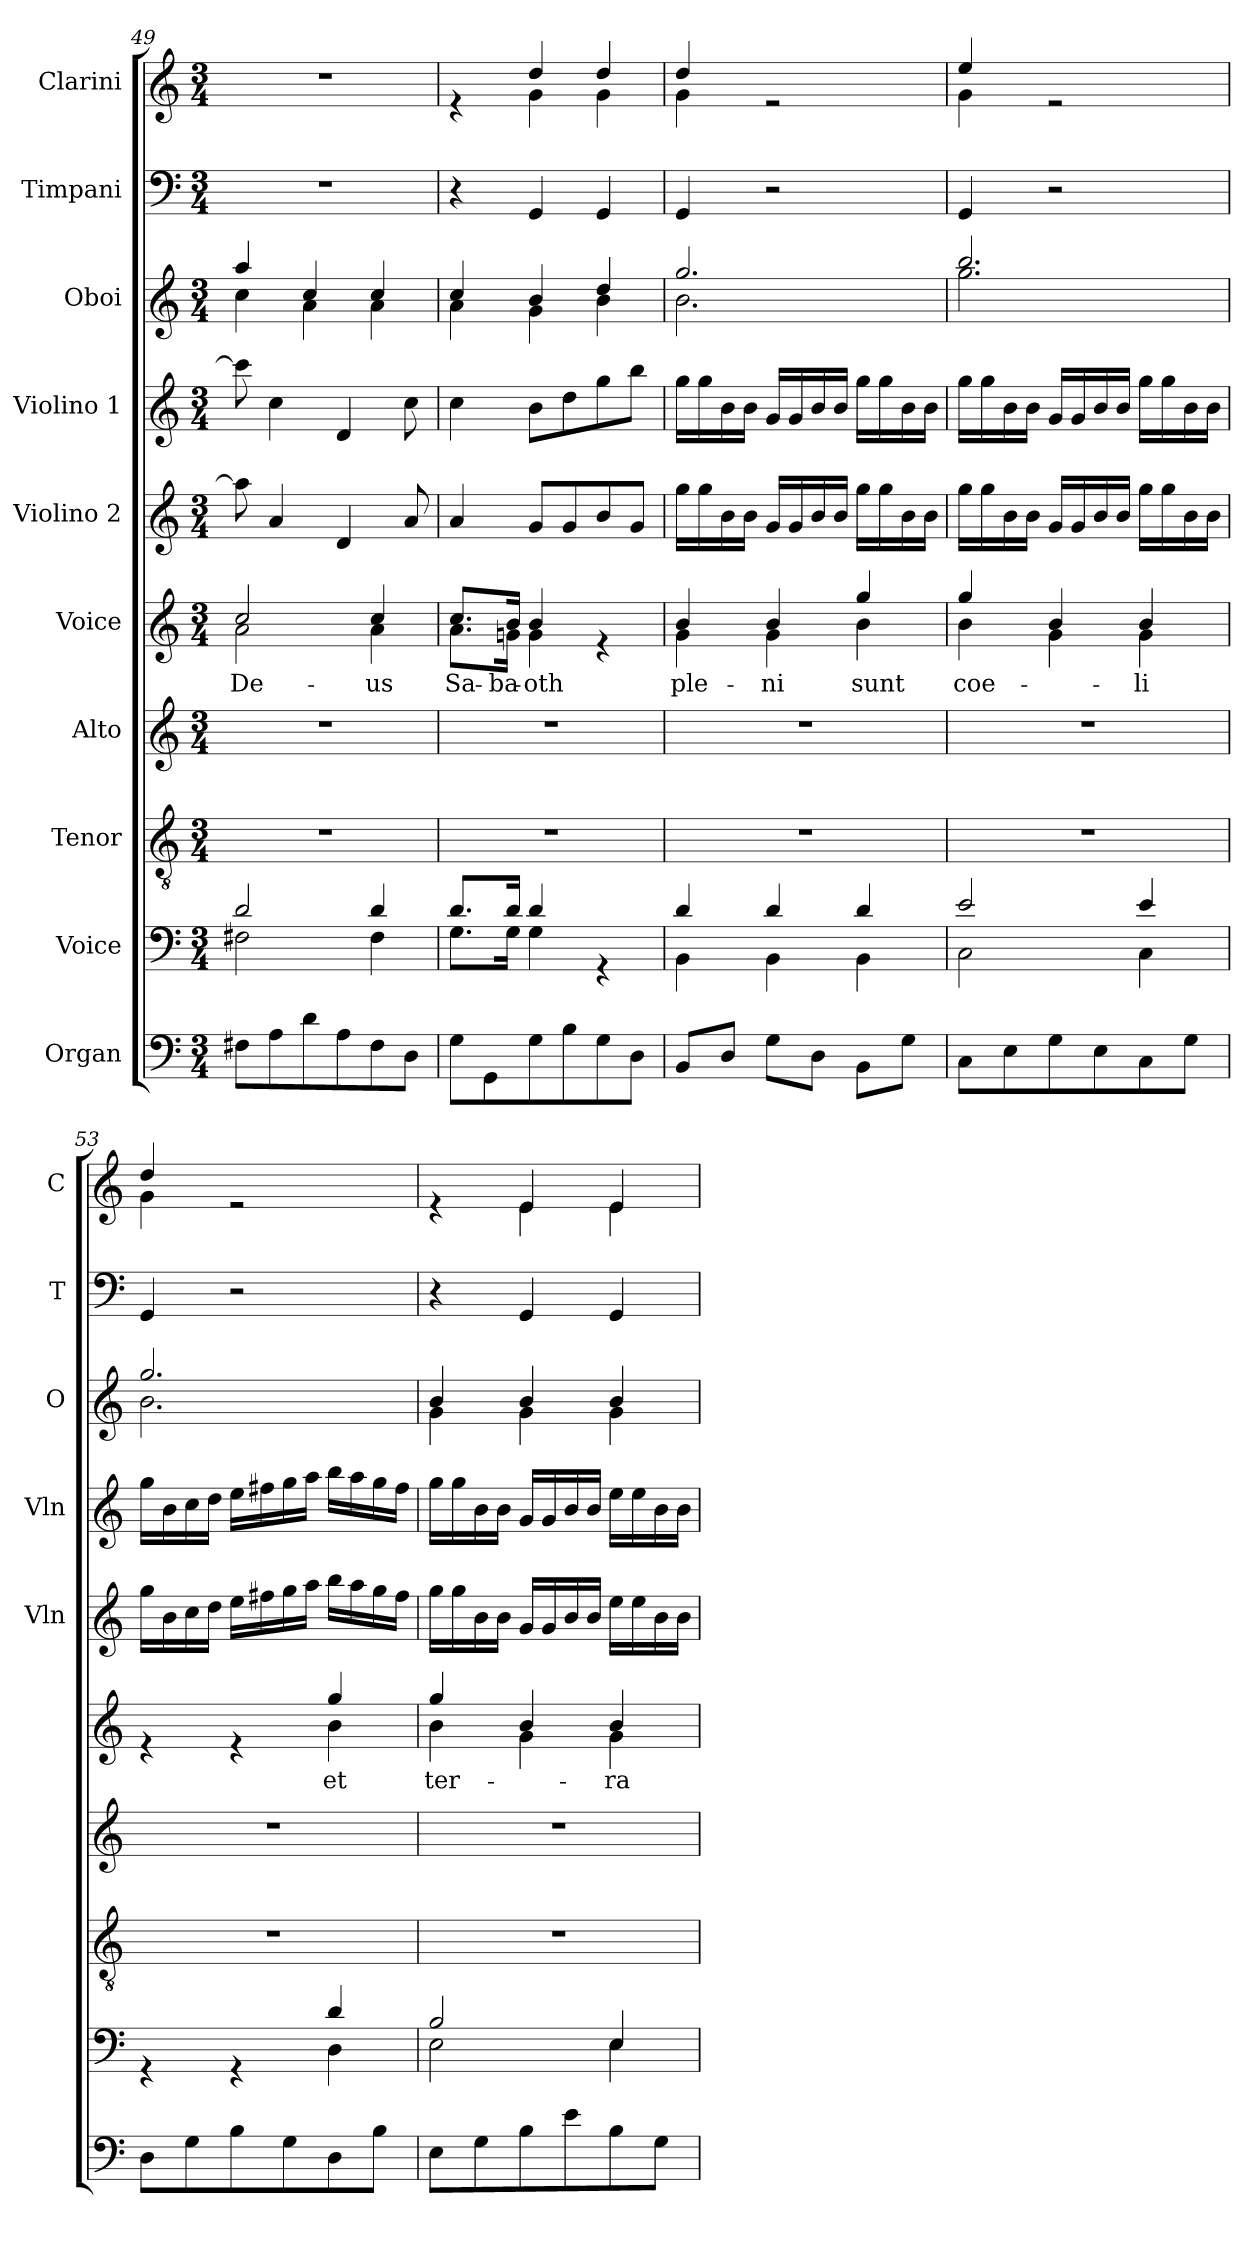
**kern	**kern	**kern	**kern	**kern	**text	**kern	**kern	**kern	**kern	**kern
*part10	*part9	*part8	*part7	*part6	*part6	*part5	*part4	*part3	*part2	*part1
*staff10	*staff9	*staff8	*staff7	*staff6	*staff6	*staff5	*staff4	*staff3	*staff2	*staff1
*I"Organ	*I"Voice	*I"Tenor	*I"Alto	*I"Voice	*	*I"Violino 2	*I"Violino 1	*I"Oboi	*I"Timpani	*I"Clarini
*	*	*	*	*	*	*I'Vln	*I'Vln	*I'O	*I'T	*I'C
*clefF4	*clefF4	*clefGv2	*clefG2	*clefG2	*	*clefG2	*clefG2	*clefG2	*clefF4	*clefG2
*k[]	*k[]	*k[]	*k[]	*k[]	*	*k[]	*k[]	*k[]	*k[]	*k[]
*M3/4	*M3/4	*M3/4	*M3/4	*M3/4	*	*M3/4	*M3/4	*M3/4	*M3/4	*M3/4
=49	=49	=49	=49	=49	=49	=49	=49	=49	=49	=49
*	*^	*	*	*	*	*	*	*	*	*
!	!	!	!	!	!	!LO:LY:b	!	!	!	!	!
*	*	*	*	*	*^	*	*	*	*^	*	*
8F#X\L	2d/	2F#X\	2.r	2.r	2cc/	2a\	De-	8aa\]	8ccc\]	4aa/	4cc\	2.r	2.r
8A\	.	.	.	.	.	.	.	4a/	4cc\	.	.	.	.
8d\	.	.	.	.	.	.	.	.	.	4cc/	4a\	.	.
8A\	.	.	.	.	.	.	.	4d/	4d/	.	.	.	.
!	!	!	!	!	!	!	!LO:LY:b	!	!	!	!	!	!
8F#\	4d/	4F#\	.	.	4cc/	4a\	-us	.	.	4cc/	4a\	.	.
8D\J	.	.	.	.	.	.	.	8a/	8cc\	.	.	.	.
!!LO:LB:g=z
=50	=50	=50	=50	=50	=50	=50	=50	=50	=50	=50	=50	=50	=50
!	!	!	!	!	!	!	!LO:LY:b	!	!	!	!	!	!
*	*	*	*	*	*	*	*	*	*	*	*	*	*^
8G\L	8.d/L	8.G\L	2.r	2.r	8.cc/L	8.a\L	Sa-	4a/	4cc\	4cc/	4a\	4r	4re	4ryy
8GG\	.	.	.	.	.	.	.	.	.	.	.	.	.	.
!	!	!	!	!	!	!	!LO:LY:b	!	!	!	!	!	!	!
.	16d/Jk	16G\Jk	.	.	16b/Jk	16gn\Jk	-ba-	.	.	.	.	.	.	.
!	!	!	!	!	!	!	!LO:LY:b	!	!	!	!	!	!	!
8G\	4d/	4G\	.	.	4b/	4g\	-oth	8g/L	8b\L	4b/	4g\	4GG/	4dd/	4g\
8B\	.	.	.	.	.	.	.	8g/	8dd\	.	.	.	.	.
8G\	4rGG	4ryy	.	.	4re	4ryy	.	8b/	8gg\	4dd/	4b\	4GG/	4dd/	4g\
8D\J	.	.	.	.	.	.	.	8g/J	8bb\J	.	.	.	.	.
=51	=51	=51	=51	=51	=51	=51	=51	=51	=51	=51	=51	=51	=51	=51
!	!	!	!	!	!	!	!LO:LY:b	!	!	!	!	!	!	!
8BB/L	4d/	4BB\	2.r	2.r	4b/	4g\	ple-	16gg\LL	16gg\LL	2.gg/	2.b\	4GG/	4dd/	4g\
.	.	.	.	.	.	.	.	16gg\	16gg\	.	.	.	.	.
8D/J	.	.	.	.	.	.	.	16b\	16b\	.	.	.	.	.
.	.	.	.	.	.	.	.	16b\JJ	16b\JJ	.	.	.	.	.
!	!	!	!	!	!	!	!LO:LY:b	!	!	!	!	!	!	!
8G\L	4d/	4BB\	.	.	4b/	4g\	-ni	16g/LL	16g/LL	.	.	2r	2re	2ryy
.	.	.	.	.	.	.	.	16g/	16g/	.	.	.	.	.
8D\J	.	.	.	.	.	.	.	16b/	16b/	.	.	.	.	.
.	.	.	.	.	.	.	.	16b/JJ	16b/JJ	.	.	.	.	.
!	!	!	!	!	!	!	!LO:LY:b	!	!	!	!	!	!	!
8BB\L	4d/	4BB\	.	.	4gg/	4b\	sunt	16gg\LL	16gg\LL	.	.	.	.	.
.	.	.	.	.	.	.	.	16gg\	16gg\	.	.	.	.	.
8G\J	.	.	.	.	.	.	.	16b\	16b\	.	.	.	.	.
.	.	.	.	.	.	.	.	16b\JJ	16b\JJ	.	.	.	.	.
=52	=52	=52	=52	=52	=52	=52	=52	=52	=52	=52	=52	=52	=52	=52
!	!	!	!	!	!	!	!LO:LY:b	!	!	!	!	!	!	!
8C\L	2e/	2C\	2.r	2.r	4gg/	4b\	coe-	16gg\LL	16gg\LL	2.bb/	2.gg\	4GG/	4ee/	4g\
.	.	.	.	.	.	.	.	16gg\	16gg\	.	.	.	.	.
8E\	.	.	.	.	.	.	.	16b\	16b\	.	.	.	.	.
.	.	.	.	.	.	.	.	16b\JJ	16b\JJ	.	.	.	.	.
8G\	.	.	.	.	4b/	4g\	.	16g/LL	16g/LL	.	.	2r	2re	2ryy
.	.	.	.	.	.	.	.	16g/	16g/	.	.	.	.	.
8E\	.	.	.	.	.	.	.	16b/	16b/	.	.	.	.	.
.	.	.	.	.	.	.	.	16b/JJ	16b/JJ	.	.	.	.	.
!	!	!	!	!	!	!	!LO:LY:b	!	!	!	!	!	!	!
8C\	4e/	4C\	.	.	4b/	4g\	-li	16gg\LL	16gg\LL	.	.	.	.	.
.	.	.	.	.	.	.	.	16gg\	16gg\	.	.	.	.	.
8G\J	.	.	.	.	.	.	.	16b\	16b\	.	.	.	.	.
.	.	.	.	.	.	.	.	16b\JJ	16b\JJ	.	.	.	.	.
=53	=53	=53	=53	=53	=53	=53	=53	=53	=53	=53	=53	=53	=53	=53
8D\L	4rGG	2ryy	2.r	2.r	4re	2ryy	.	16gg\LL	16gg\LL	2.gg/	2.b\	4GG/	4dd/	4g\
.	.	.	.	.	.	.	.	16b\	16b\	.	.	.	.	.
8G\	.	.	.	.	.	.	.	16cc\	16cc\	.	.	.	.	.
.	.	.	.	.	.	.	.	16dd\JJ	16dd\JJ	.	.	.	.	.
8B\	4rGG	.	.	.	4re	.	.	16ee\LL	16ee\LL	.	.	2r	2re	2ryy
.	.	.	.	.	.	.	.	16ff#X\	16ff#X\	.	.	.	.	.
8G\	.	.	.	.	.	.	.	16gg\	16gg\	.	.	.	.	.
.	.	.	.	.	.	.	.	16aa\JJ	16aa\JJ	.	.	.	.	.
!	!	!	!	!	!	!	!LO:LY:b	!	!	!	!	!	!	!
8D\	4d/	4D\	.	.	4gg/	4b\	et	16bb\LL	16bb\LL	.	.	.	.	.
.	.	.	.	.	.	.	.	16aa\	16aa\	.	.	.	.	.
8B\J	.	.	.	.	.	.	.	16gg\	16gg\	.	.	.	.	.
.	.	.	.	.	.	.	.	16ff#\JJ	16ff#\JJ	.	.	.	.	.
!!LO:PB:g=z	!!
=54	=54	=54	=54	=54	=54	=54	=54	=54	=54	=54	=54	=54	=54	=54
!	!	!	!	!	!	!	!LO:LY:b	!	!	!	!	!	!	!
8E\L	2B/	2E\	2.r	2.r	4gg/	4b\	ter-	16gg\LL	16gg\LL	4b/	4g\	4r	4re	4ryy
.	.	.	.	.	.	.	.	16gg\	16gg\	.	.	.	.	.
8G\	.	.	.	.	.	.	.	16b\	16b\	.	.	.	.	.
.	.	.	.	.	.	.	.	16b\JJ	16b\JJ	.	.	.	.	.
8B\	.	.	.	.	4b/	4g\	.	16g/LL	16g/LL	4b/	4g\	4GG/	4e/	4e\
.	.	.	.	.	.	.	.	16g/	16g/	.	.	.	.	.
8e\	.	.	.	.	.	.	.	16b/	16b/	.	.	.	.	.
.	.	.	.	.	.	.	.	16b/JJ	16b/JJ	.	.	.	.	.
!	!	!	!	!	!	!	!LO:LY:b	!	!	!	!	!	!	!
8B\	4E/	4E\	.	.	4b/	4g\	-ra	16ee\LL	16ee\LL	4b/	4g\	4GG/	4e/	4e\
.	.	.	.	.	.	.	.	16ee\	16ee\	.	.	.	.	.
8G\J	.	.	.	.	.	.	.	16b\	16b\	.	.	.	.	.
.	.	.	.	.	.	.	.	16b\JJ	16b\JJ	.	.	.	.	.
*	*v	*v	*	*	*v	*v	*	*	*	*v	*v	*	*v	*v
=	=	=	=	=	=	=	=	=	=	=
*-	*-	*-	*-	*-	*-	*-	*-	*-	*-	*-
